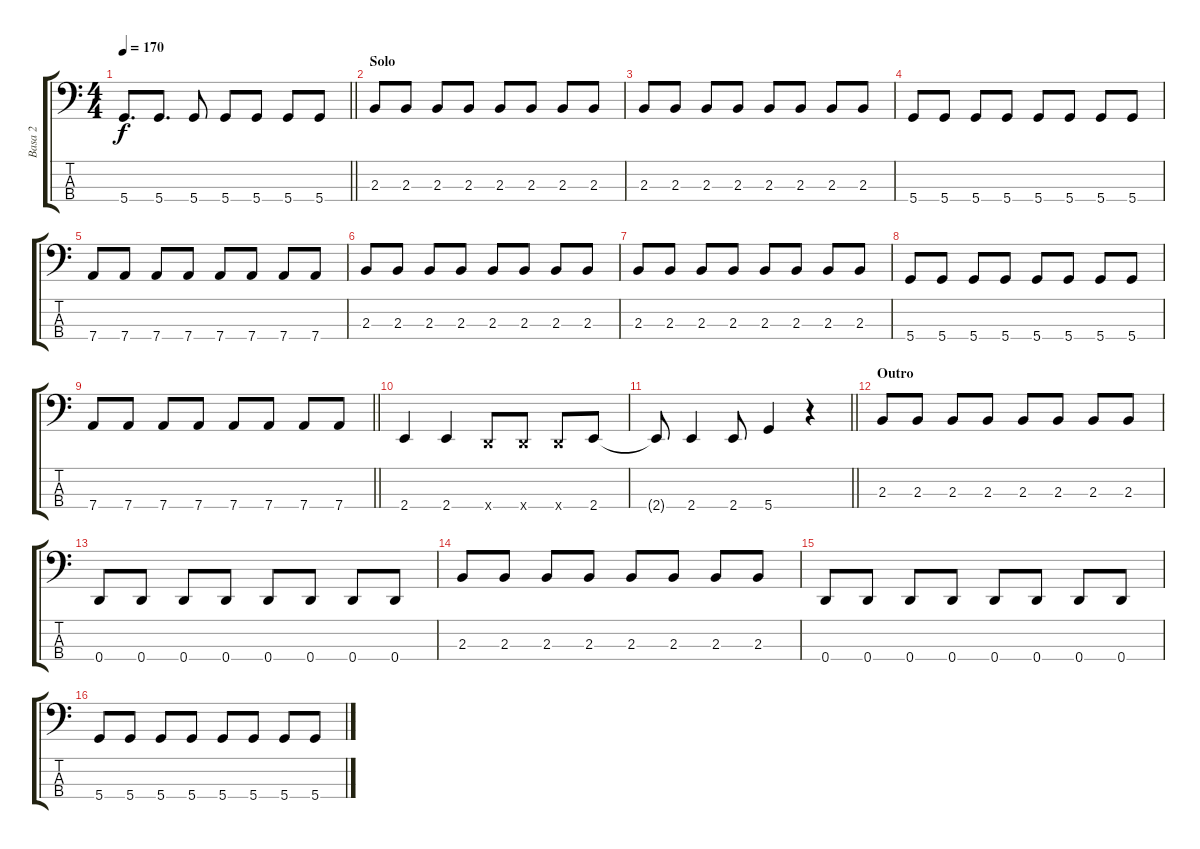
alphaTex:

\track ("Basa 2" "Basa 2") {instrument electricbasspick}
\staff {score tabs}
\tuning (G2 D2 A1 D1) {hide}
\ts (4 4)
\tempo 170
\clef f4
\barLineRight lightlight
\ks c
5.4.8{d dy f} 5.4.8{d} 5.4.8 5.4.8 5.4.8 5.4.8 5.4.8 |
\section ("" "Solo")
2.3.8 2.3.8 2.3.8 2.3.8 2.3.8 2.3.8 2.3.8 2.3.8 |
2.3.8 2.3.8 2.3.8 2.3.8 2.3.8 2.3.8 2.3.8 2.3.8 |
5.4.8 5.4.8 5.4.8 5.4.8 5.4.8 5.4.8 5.4.8 5.4.8 |
7.4.8 7.4.8 7.4.8 7.4.8 7.4.8 7.4.8 7.4.8 7.4.8 |
2.3.8 2.3.8 2.3.8 2.3.8 2.3.8 2.3.8 2.3.8 2.3.8 |
2.3.8 2.3.8 2.3.8 2.3.8 2.3.8 2.3.8 2.3.8 2.3.8 |
5.4.8 5.4.8 5.4.8 5.4.8 5.4.8 5.4.8 5.4.8 5.4.8 |
\barLineRight lightlight
7.4.8 7.4.8 7.4.8 7.4.8 7.4.8 7.4.8 7.4.8 7.4.8 |
\section ("" "")
2.4.4 2.4.4 0.4{x}.8 0.4{x}.8 0.4{x}.8 2.4.8 |
\barLineRight lightlight
2.4{t}.8 2.4.4 2.4.8 5.4.4 r.4 |
\section ("" "Outro")
2.3.8 2.3.8 2.3.8 2.3.8 2.3.8 2.3.8 2.3.8 2.3.8 |
0.4.8 0.4.8 0.4.8 0.4.8 0.4.8 0.4.8 0.4.8 0.4.8 |
2.3.8 2.3.8 2.3.8 2.3.8 2.3.8 2.3.8 2.3.8 2.3.8 |
0.4.8 0.4.8 0.4.8 0.4.8 0.4.8 0.4.8 0.4.8 0.4.8 |
5.4.8 5.4.8 5.4.8 5.4.8 5.4.8 5.4.8 5.4.8 5.4.8
